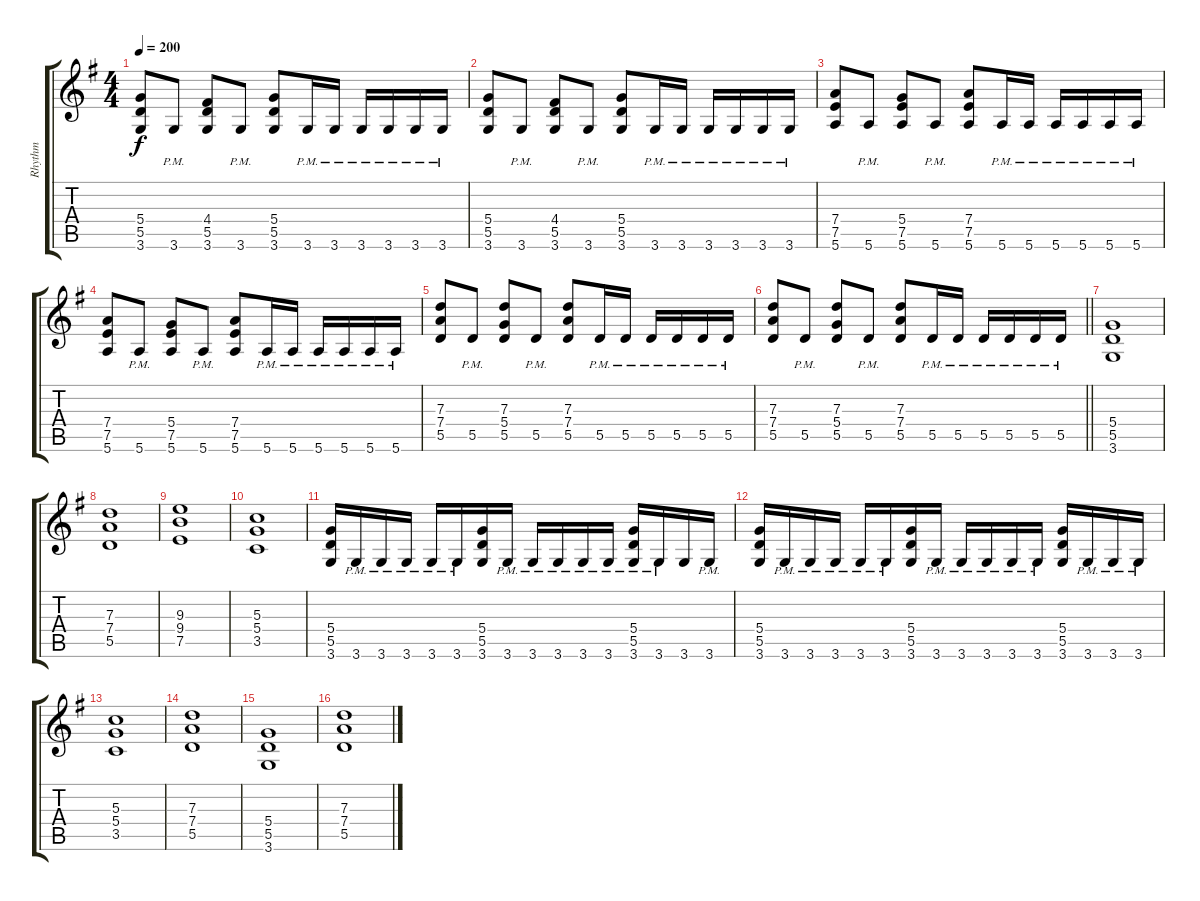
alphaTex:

\track ("Rhythm " "Rhythm ") {instrument distortionguitar}
\staff {score tabs}
\tuning (E4 B3 G3 D3 A2 E2) {hide}
\ts (4 4)
\tempo 200
\clef g2
\ks g
(5.4 5.5 3.6).8{dy f} 3.6{pm}.8 (4.4 5.5 3.6).8 3.6{pm}.8 (5.4 5.5 3.6).8 3.6{pm}.16 3.6{pm}.16 3.6{pm}.16 3.6{pm}.16 3.6{pm}.16 3.6{pm}.16 |
(5.4 5.5 3.6).8 3.6{pm}.8 (4.4 5.5 3.6).8 3.6{pm}.8 (5.4 5.5 3.6).8 3.6{pm}.16 3.6{pm}.16 3.6{pm}.16 3.6{pm}.16 3.6{pm}.16 3.6{pm}.16 |
(7.4 7.5 5.6).8 5.6{pm}.8 (5.4 7.5 5.6).8 5.6{pm}.8 (7.4 7.5 5.6).8 5.6{pm}.16 5.6{pm}.16 5.6{pm}.16 5.6{pm}.16 5.6{pm}.16 5.6{pm}.16 |
(7.4 7.5 5.6).8 5.6{pm}.8 (5.4 7.5 5.6).8 5.6{pm}.8 (7.4 7.5 5.6).8 5.6{pm}.16 5.6{pm}.16 5.6{pm}.16 5.6{pm}.16 5.6{pm}.16 5.6{pm}.16 |
(7.3 7.4 5.5).8 5.5{pm}.8 (7.3 5.4 5.5).8 5.5{pm}.8 (7.3 7.4 5.5).8 5.5{pm}.16 5.5{pm}.16 5.5{pm}.16 5.5{pm}.16 5.5{pm}.16 5.5{pm}.16 |
\barLineRight lightlight
(7.3 7.4 5.5).8 5.5{pm}.8 (7.3 5.4 5.5).8 5.5{pm}.8 (7.3 7.4 5.5).8 5.5{pm}.16 5.5{pm}.16 5.5{pm}.16 5.5{pm}.16 5.5{pm}.16 5.5{pm}.16 |
(5.4 5.5 3.6).1 |
(7.3 7.4 5.5).1 |
(9.3 9.4 7.5).1 |
(5.3 5.4 3.5).1 |
(5.4 5.5 3.6).16 3.6{pm}.16 3.6{pm}.16 3.6{pm}.16 3.6{pm}.16 3.6{pm}.16 (5.4 5.5 3.6).16 3.6{pm}.16 3.6{pm}.16 3.6{pm}.16 3.6{pm}.16 3.6{pm}.16 (5.4{pm} 5.5{pm} 3.6{pm}).16 3.6{pm}.16 3.6.16 3.6{pm}.16 |
(5.4 5.5 3.6).16 3.6{pm}.16 3.6{pm}.16 3.6{pm}.16 3.6{pm}.16 3.6{pm}.16 (5.4 5.5 3.6).16 3.6{pm}.16 3.6{pm}.16 3.6{pm}.16 3.6{pm}.16 3.6{pm}.16 (5.4 5.5 3.6).16 3.6{pm}.16 3.6{pm}.16 3.6{pm}.16 |
(5.3 5.4 3.5).1 |
(7.3 7.4 5.5).1 |
(5.4 5.5 3.6).1 |
(7.3 7.4 5.5).1
